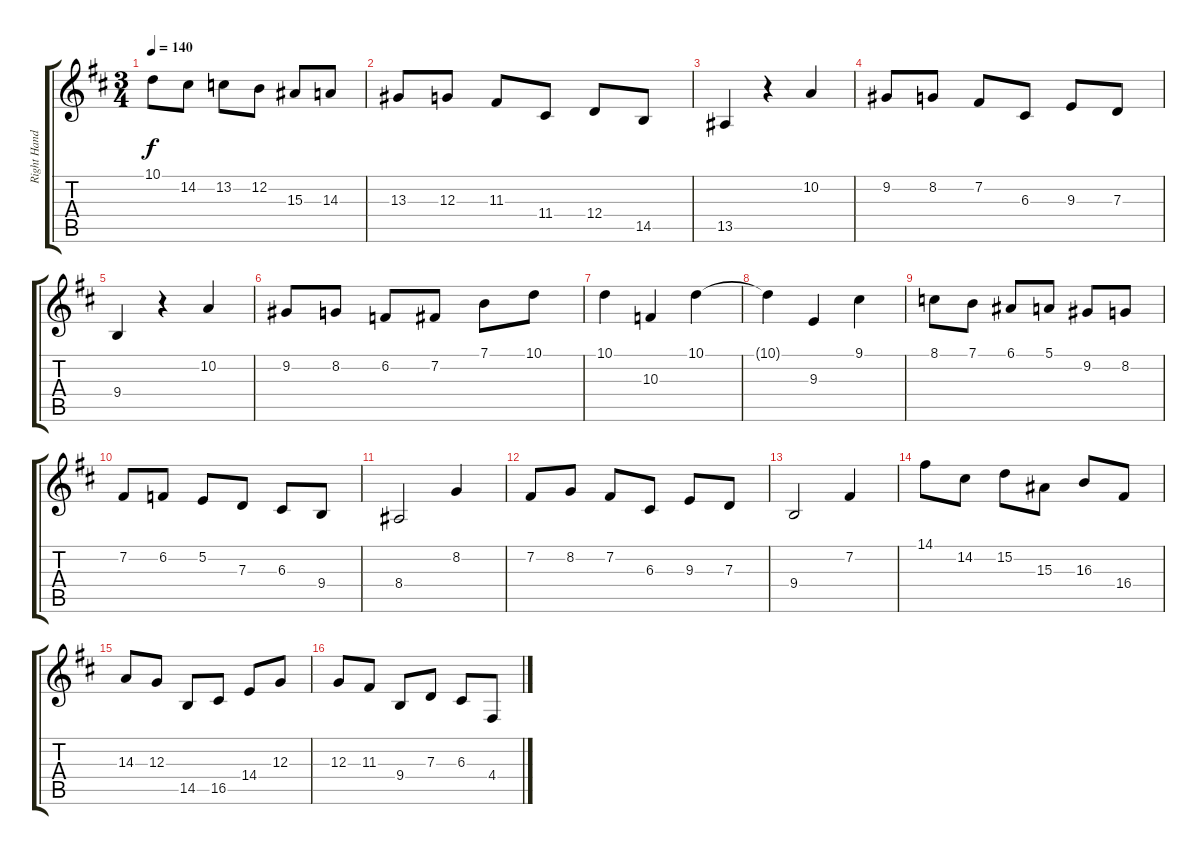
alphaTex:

\track ("Right Hand Lead" "Right Hand") {instrument acousticgrandpiano}
\staff {score tabs}
\tuning (E4 B3 G3 D3 A2 E2) {hide}
\ts (3 4)
\tempo 140
\clef g2
\ks d
10.1.8{dy f} 14.2.8 13.2.8 12.2.8 15.3.8 14.3.8 |
13.3.8 12.3.8 11.3.8 11.4.8 12.4.8 14.5.8 |
13.5.4 r.4 10.2.4 |
9.2.8 8.2.8 7.2.8 6.3.8 9.3.8 7.3.8 |
9.4.4 r.4 10.2.4 |
9.2.8 8.2.8 6.2.8 7.2.8 7.1.8 10.1.8 |
10.1.4 10.3.4 10.1.4 |
10.1{t}.4 9.3.4 9.1.4 |
8.1.8 7.1.8 6.1.8 5.1.8 9.2.8 8.2.8 |
7.2.8 6.2.8 5.2.8 7.3.8 6.3.8 9.4.8 |
8.4.2 8.2.4 |
7.2.8 8.2.8 7.2.8 6.3.8 9.3.8 7.3.8 |
9.4.2 7.2.4 |
14.1.8 14.2.8 15.2.8 15.3.8 16.3.8 16.4.8 |
14.3.8 12.3.8 14.5.8 16.5.8 14.4.8 12.3.8 |
12.3.8 11.3.8 9.4.8 7.3.8 6.3.8 4.4.8
